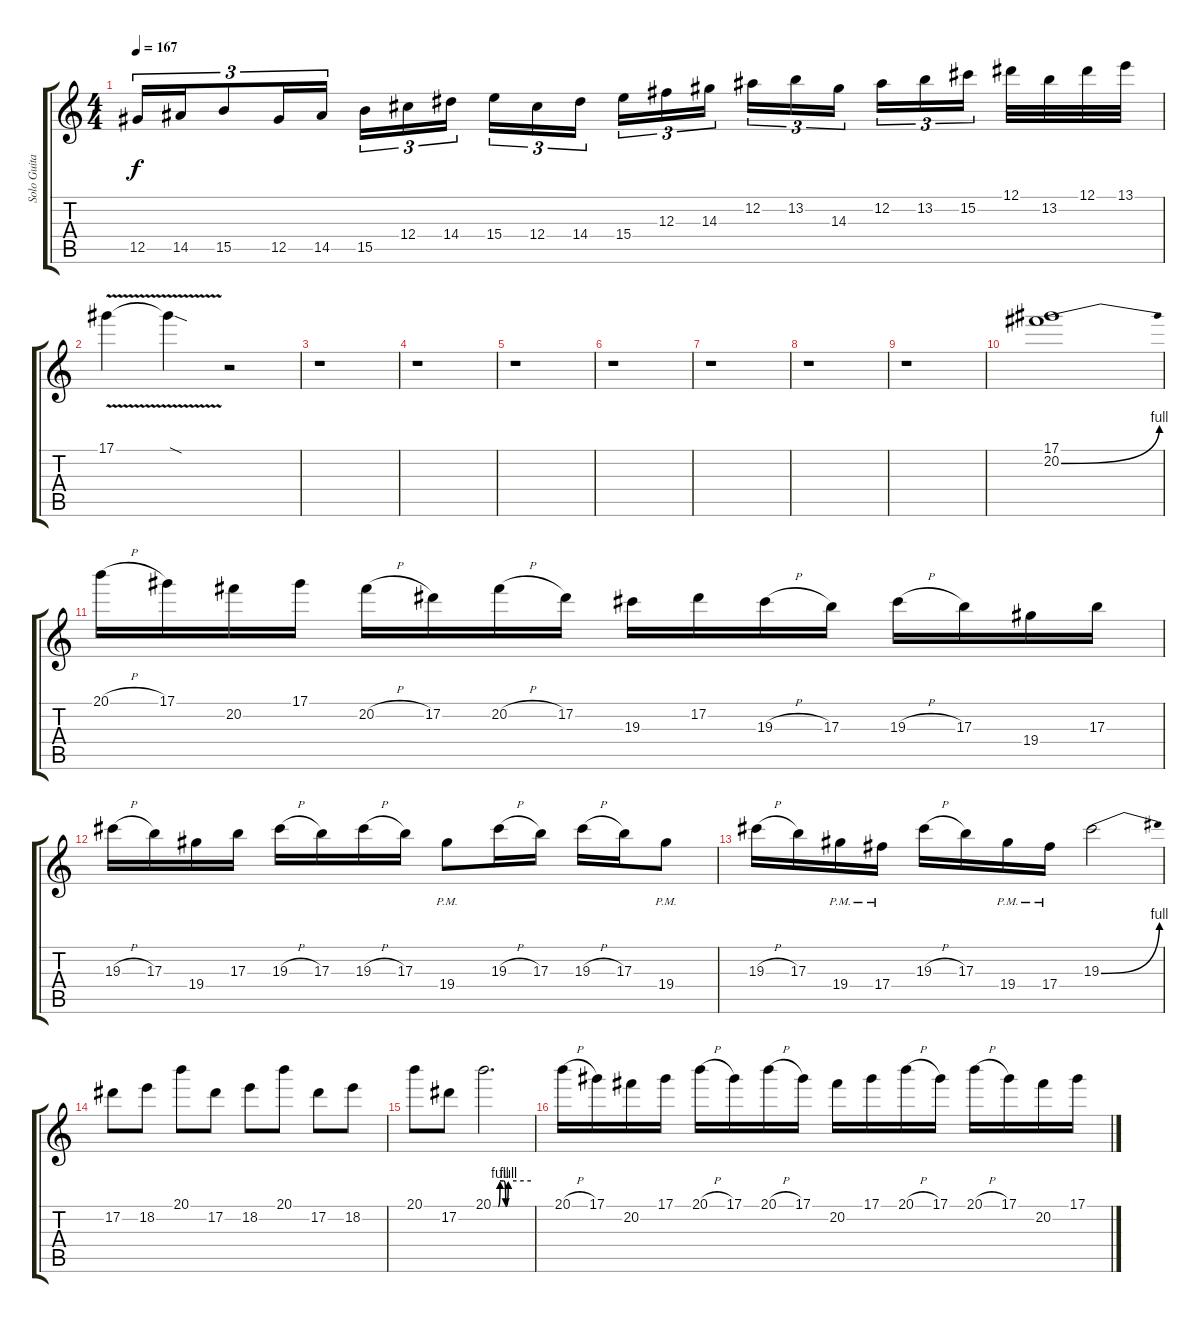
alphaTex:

\track ("Solo Guitar" "Solo Guita") {instrument overdrivenguitar}
\staff {score tabs}
\tuning (Eb4 Bb3 Gb3 Db3 Ab2 Db2) {hide}
\ts (4 4)
\tempo 167
\clef g2
\ks c
12.5.16{tu (3 2) dy f} 14.5.16{tu (3 2)} 15.5.8{tu (3 2)} 12.5.16{tu (3 2)} 14.5.16{tu (3 2)} 15.5.16{tu (3 2)} 12.4.16{tu (3 2)} 14.4.16{tu (3 2) beam splitsecondary} 15.4.16{tu (3 2)} 12.4.16{tu (3 2)} 14.4.16{tu (3 2)} 15.4.16{tu (3 2)} 12.3.16{tu (3 2)} 14.3.16{tu (3 2) beam splitsecondary} 12.2.16{tu (3 2)} 13.2.16{tu (3 2)} 14.3.16{tu (3 2)} 12.2.16{tu (3 2)} 13.2.16{tu (3 2)} 15.2.16{tu (3 2) beam splitsecondary} 12.1.32 13.2.32 12.1.32 13.1.32 |
17.1{v}.4 17.1{sod t}.4 r.2 |
r.1 |
r.1 |
r.1 |
r.1 |
r.1 |
r.1 |
r.1 |
(17.1 20.2{be (bend 0 0 60 4)}).1 |
20.1{h}.16 17.1.16 20.2.16 17.1.16 20.2{h}.16 17.2.16 20.2{h}.16 17.2.16 19.3.16 17.2.16 19.3{h}.16 17.3.16 19.3{h}.16 17.3.16 19.4.16 17.3.16 |
19.3{h}.16 17.3.16 19.4.16 17.3.16 19.3{h}.16 17.3.16 19.3{h}.16 17.3.16 19.4{pm}.8 19.3{h}.16 17.3.16 19.3{h}.16 17.3.16 19.4{pm}.8 |
19.3{h}.16 17.3.16 19.4{pm}.16 17.4{pm}.16 19.3{h}.16 17.3.16 19.4{pm}.16 17.4{pm}.16 19.3{be (bend 0 0 60 4)}.2 |
17.2.8 18.2.8 20.1.8 17.2.8 18.2.8 20.1.8 17.2.8 18.2.8 |
20.1.8 17.2.8 20.1{be (custom 0 0 8 0 11 4 17 4 20 0 24 4 60 4)}.2{d} |
20.1{h}.16 17.1.16 20.2.16 17.1.16 20.1{h}.16 17.1.16 20.1{h}.16 17.1.16 20.2.16 17.1.16 20.1{h}.16 17.1.16 20.1{h}.16 17.1.16 20.2.16 17.1.16
